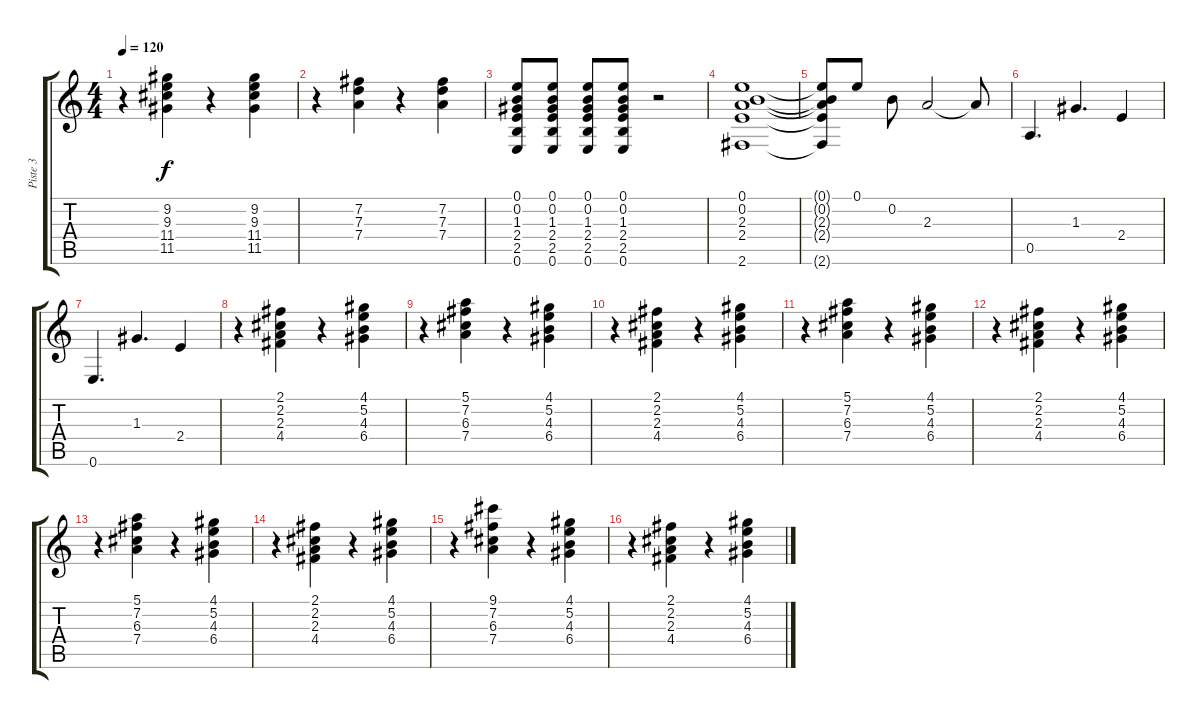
\track ("Piste 3" "Piste 3") {instrument distortionguitar}
\staff {score tabs}
\tuning (E4 B3 G3 D3 A2 E2) {hide}
\ts (4 4)
\tempo 120
\clef g2
\ks c
r.4{dy f} (9.2 9.3 11.4 11.5).4 r.4 (9.2 9.3 11.4 11.5).4 |
r.4 (7.2 7.3 7.4).4 r.4 (7.2 7.3 7.4).4 |
(0.1 0.2 1.3 2.4 2.5 0.6).8 (0.1 0.2 1.3 2.4 2.5 0.6).8 (0.1 0.2 1.3 2.4 2.5 0.6).8 (0.1 0.2 1.3 2.4 2.5 0.6).8 r.2 |
(0.1 0.2 2.3 2.4 2.6).1 |
(0.1{t} 0.2{t} 2.3{t} 2.4{t} 2.6{t}).8 0.1.8 0.2.8 2.3.2 2.3{t}.8 |
0.5.4{d} 1.3.4{d} 2.4.4 |
0.6.4{d} 1.3.4{d} 2.4.4 |
r.4 (2.1 2.2 2.3 4.4).4 r.4 (4.1 5.2 4.3 6.4).4 |
r.4 (5.1 7.2 6.3 7.4).4 r.4 (4.1 5.2 4.3 6.4).4 |
r.4 (2.1 2.2 2.3 4.4).4 r.4 (4.1 5.2 4.3 6.4).4 |
r.4 (5.1 7.2 6.3 7.4).4 r.4 (4.1 5.2 4.3 6.4).4 |
r.4 (2.1 2.2 2.3 4.4).4 r.4 (4.1 5.2 4.3 6.4).4 |
r.4 (5.1 7.2 6.3 7.4).4 r.4 (4.1 5.2 4.3 6.4).4 |
r.4 (2.1 2.2 2.3 4.4).4 r.4 (4.1 5.2 4.3 6.4).4 |
r.4 (9.1 7.2 6.3 7.4).4 r.4 (4.1 5.2 4.3 6.4).4 |
r.4 (2.1 2.2 2.3 4.4).4 r.4 (4.1 5.2 4.3 6.4).4
